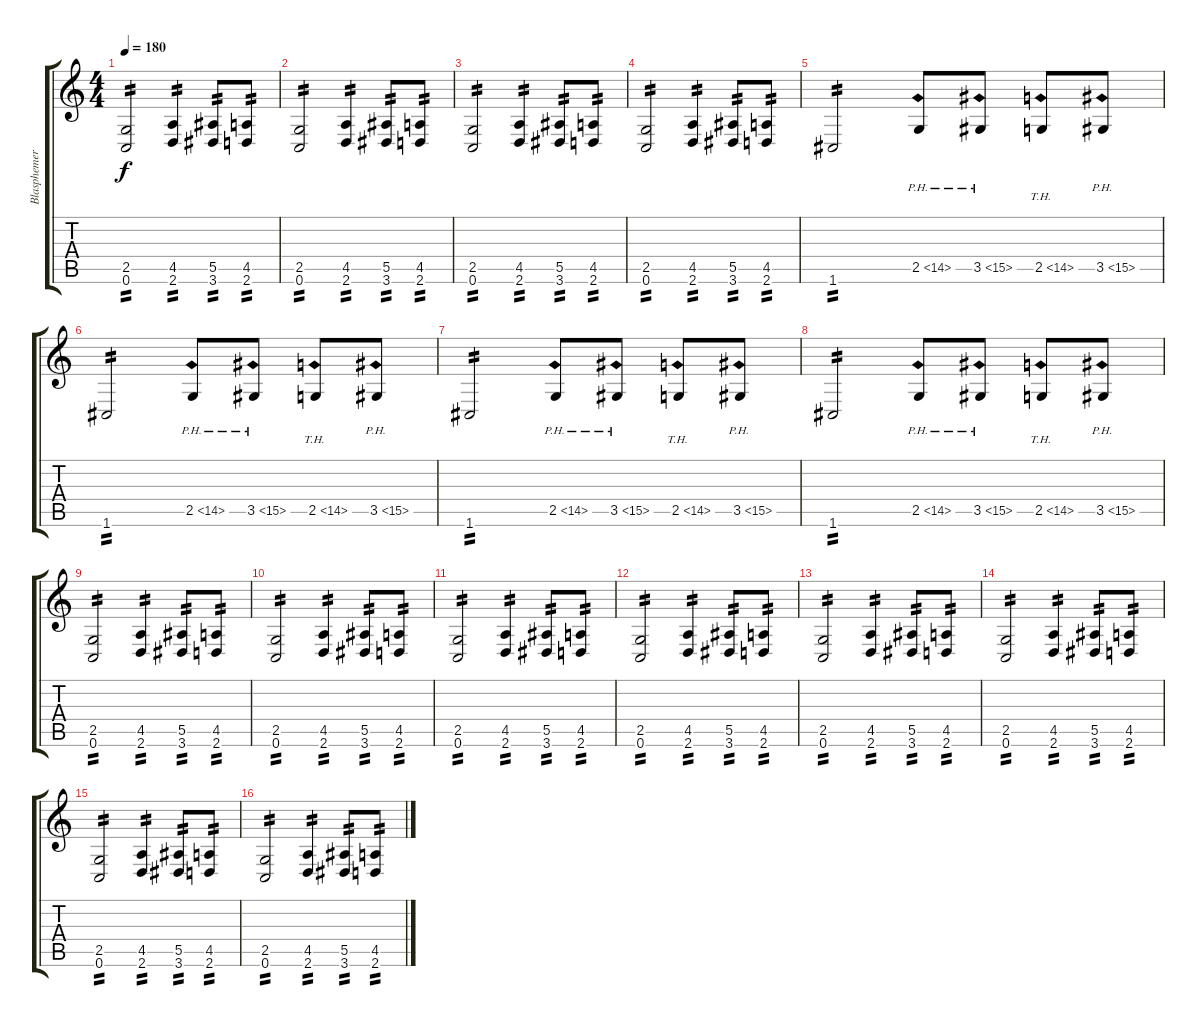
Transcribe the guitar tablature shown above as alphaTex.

\track ("Blasphemer (Guitar)" "Blasphemer") {instrument distortionguitar}
\staff {score tabs}
\tuning (C4 G3 Eb3 Bb2 F2 C2) {hide}
\ts (4 4)
\tempo 180
\clef g2
\ks c
(2.5 0.6).2{tp 2 dy f} (4.5 2.6).4{tp 2} (5.5 3.6).8{tp 2} (4.5 2.6).8{tp 2} |
(2.5 0.6).2{tp 2} (4.5 2.6).4{tp 2} (5.5 3.6).8{tp 2} (4.5 2.6).8{tp 2} |
(2.5 0.6).2{tp 2} (4.5 2.6).4{tp 2} (5.5 3.6).8{tp 2} (4.5 2.6).8{tp 2} |
(2.5 0.6).2{tp 2} (4.5 2.6).4{tp 2} (5.5 3.6).8{tp 2} (4.5 2.6).8{tp 2} |
1.6.2{tp 2} 2.5{ph 12}.8 3.5{ph 12}.8 2.5{th 12}.8 3.5{ph 12}.8 |
1.6.2{tp 2} 2.5{ph 12}.8 3.5{ph 12}.8 2.5{th 12}.8 3.5{ph 12}.8 |
1.6.2{tp 2} 2.5{ph 12}.8 3.5{ph 12}.8 2.5{th 12}.8 3.5{ph 12}.8 |
1.6.2{tp 2} 2.5{ph 12}.8 3.5{ph 12}.8 2.5{th 12}.8 3.5{ph 12}.8 |
(2.5 0.6).2{tp 2} (4.5 2.6).4{tp 2} (5.5 3.6).8{tp 2} (4.5 2.6).8{tp 2} |
(2.5 0.6).2{tp 2} (4.5 2.6).4{tp 2} (5.5 3.6).8{tp 2} (4.5 2.6).8{tp 2} |
(2.5 0.6).2{tp 2} (4.5 2.6).4{tp 2} (5.5 3.6).8{tp 2} (4.5 2.6).8{tp 2} |
(2.5 0.6).2{tp 2} (4.5 2.6).4{tp 2} (5.5 3.6).8{tp 2} (4.5 2.6).8{tp 2} |
(2.5 0.6).2{tp 2} (4.5 2.6).4{tp 2} (5.5 3.6).8{tp 2} (4.5 2.6).8{tp 2} |
(2.5 0.6).2{tp 2} (4.5 2.6).4{tp 2} (5.5 3.6).8{tp 2} (4.5 2.6).8{tp 2} |
(2.5 0.6).2{tp 2} (4.5 2.6).4{tp 2} (5.5 3.6).8{tp 2} (4.5 2.6).8{tp 2} |
(2.5 0.6).2{tp 2} (4.5 2.6).4{tp 2} (5.5 3.6).8{tp 2} (4.5 2.6).8{tp 2}
